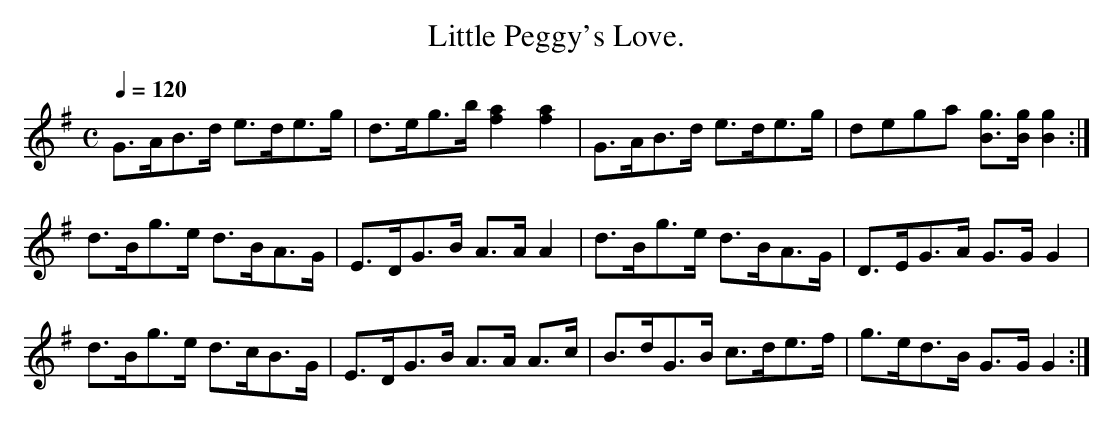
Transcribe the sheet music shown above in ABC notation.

X:1
T:Little Peggy's Love.
M:C
L:1/8
Q:1/4=120
K:G
G>AB>d e>de>g|d>eg>b [f2a2]    [f2a2] |\
G>AB>d e>de>g|dega  [Bg]>[Bg] [B2g2]:|
d>Bg>e d>BA>G|E>DG>B  A>A       A2    |\
d>Bg>e d>BA>G|D>EG>A  G>G       G2    |
d>Bg>e d>cB>G|E>DG>B  A>A       A>c   |\
B>dG>B c>de>f|g>ed>B  G>G       G2   :|
